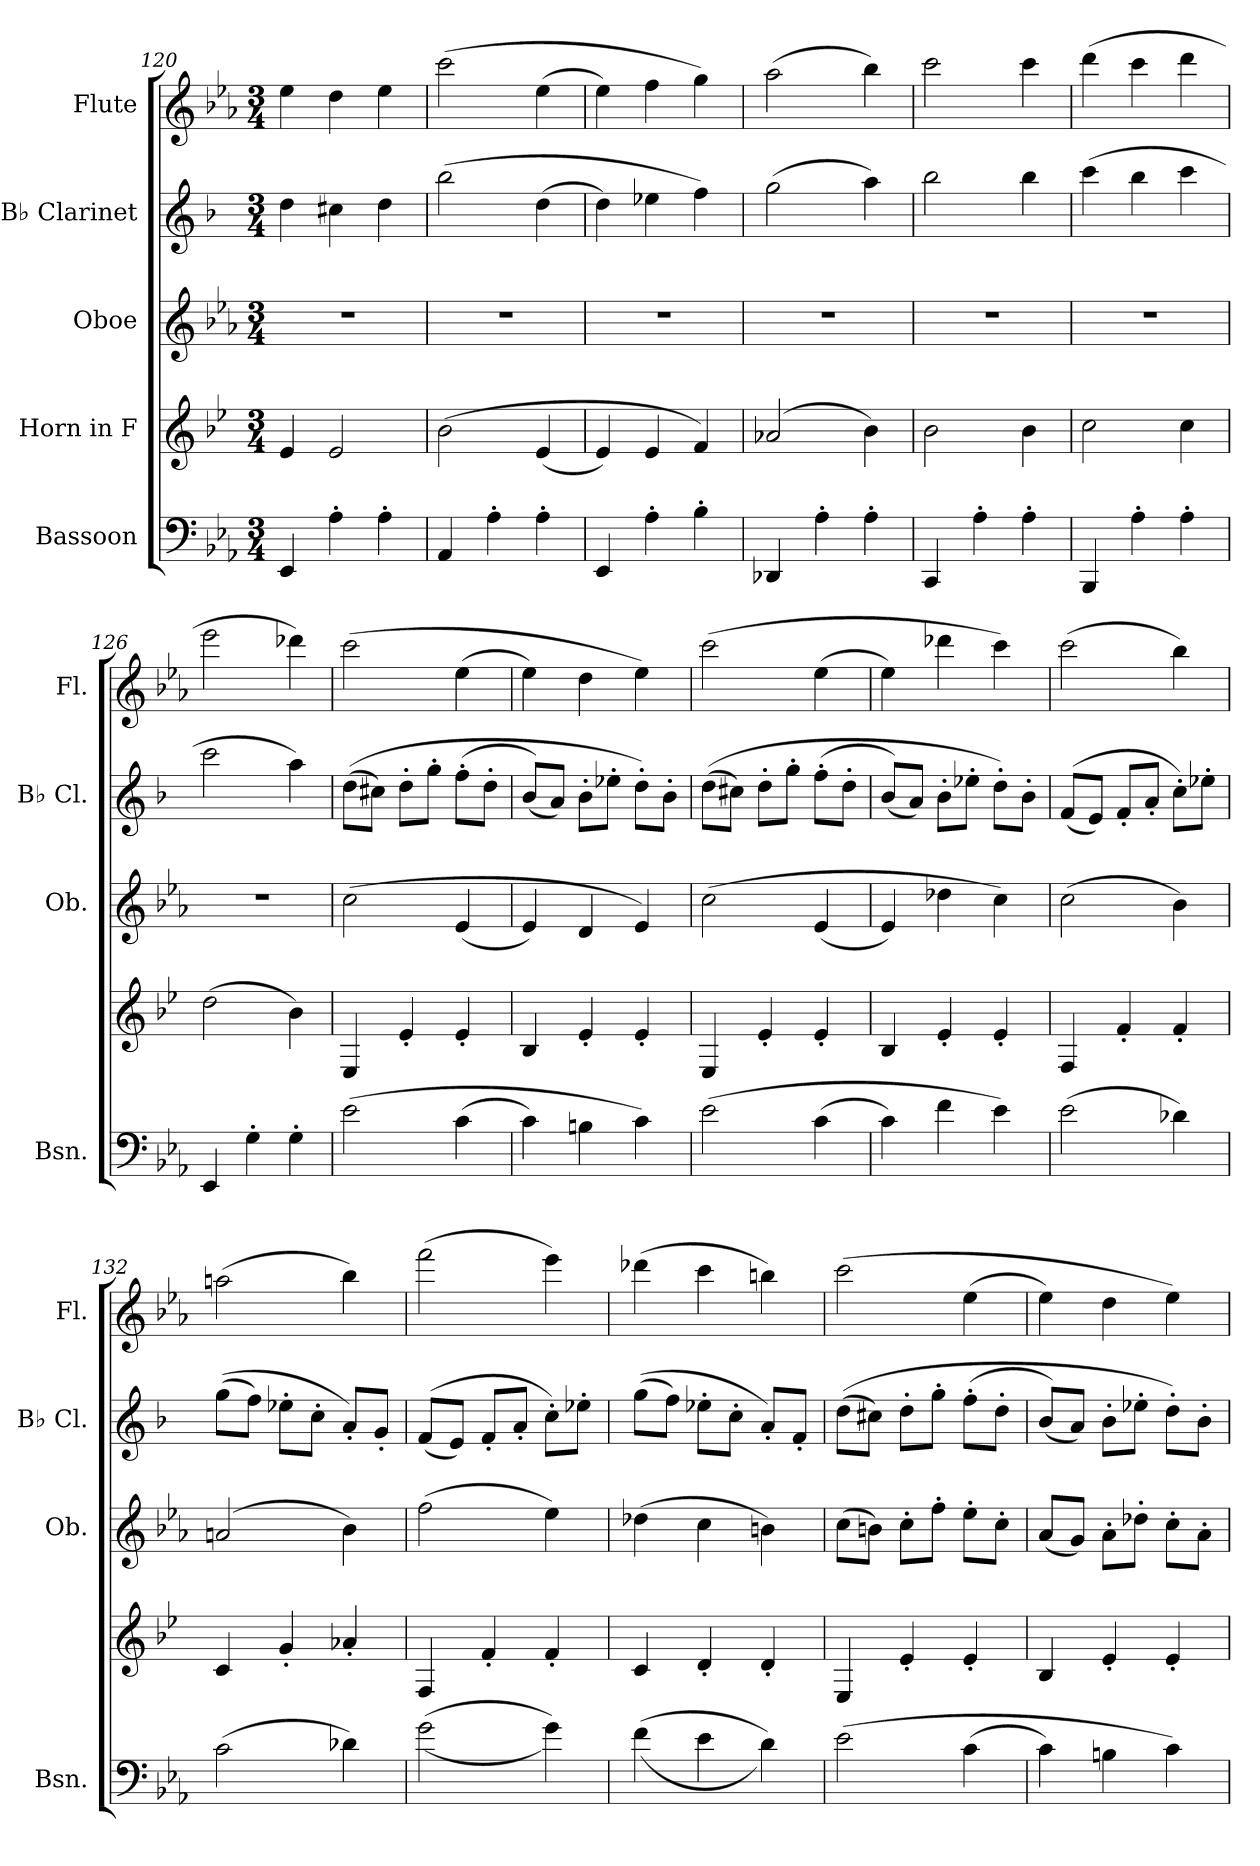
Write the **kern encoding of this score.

**kern	**kern	**kern	**kern	**kern
*part5	*part4	*part3	*part2	*part1
*staff5	*staff4	*staff3	*staff2	*staff1
*I"Bassoon	*I"Horn in F	*I"Oboe	*I"B♭ Clarinet	*I"Flute
*I'Bsn.	*	*I'Ob.	*I'B♭ Cl.	*I'Fl.
*clefF4	*clefG2	*clefG2	*clefG2	*clefG2
*	*ITrd4c7	*	*ITrd1c2	*
*k[b-e-a-]	*k[b-e-a-]	*k[b-e-a-]	*k[b-e-a-]	*k[b-e-a-]
*M3/4	*M3/4	*M3/4	*M3/4	*M3/4
=120	=120	=120	=120	=120
4EE-/	4A-/	2.r	4cc\	4ee-\
4A-'\	2A-/	.	4bn\	4dd\
4A-'\	.	.	4cc\	4ee-\
=121	=121	=121	=121	=121
4AA-/	(2e-\	2.r	(2aa-\	(2ccc\
4A-'\	.	.	.	.
4A-'\	(4A-/	.	(4cc\	(4ee-\
!!LO:LB:g=z
=122	=122	=122	=122	=122
4EE-/	4A-/)	2.r	4cc\)	4ee-\)
4A-'\	4A-/	.	4dd-X\	4ff\
4B-'\	4B-/)	.	4ee-\)	4gg\)
=123	=123	=123	=123	=123
4DD-X/	(2d-X/	2.r	(2ff\	(2aa-\
4A-'\	.	.	.	.
4A-'\	4e-\)	.	4gg\)	4bb-\)
=124	=124	=124	=124	=124
4CC/	2e-\	2.r	2aa-\	2ccc\
4A-'\	.	.	.	.
4A-'\	4e-\	.	4aa-\	4ccc\
=125	=125	=125	=125	=125
4BBB-/	2f\	2.r	(4bb-\	(4ddd\
4A-'\	.	.	4aa-\	4ccc\
4A-'\	4f\	.	4bb-\	4ddd\
=126	=126	=126	=126	=126
4EE-/	(2g\	2.r	2bb-\	2eee-\
4G'\	.	.	.	.
4G'\	4e-\)	.	4gg\)	4ddd-X\)
=127	=127	=127	=127	=127
(2e-\	4AA-/	(2cc\	((8cc\L	(2ccc\
.	.	.	8bn\J)	.
.	4A-'/	.	8cc'\L	.
.	.	.	8ff'\J	.
(4c\	4A-'/	(4e-/	(8ee-'\L	(4ee-\
.	.	.	8cc'\J	.
=128	=128	=128	=128	=128
4c\)	4E-/	4e-/)	(8a-/L)	4ee-\)
.	.	.	8g/J)	.
4Bn\	4A-'/	4d/	8a-'\L	4dd\
.	.	.	8dd-X'\J	.
4c\)	4A-'/	4e-/)	8cc'\L)	4ee-\)
.	.	.	8a-'\J	.
!!LO:PB:g=z
=129	=129	=129	=129	=129
(2e-\	4AA-/	(2cc\	((8cc\L	(2ccc\
.	.	.	8bn\J)	.
.	4A-'/	.	8cc'\L	.
.	.	.	8ff'\J	.
(4c\	4A-'/	(4e-/	(8ee-'\L	(4ee-\
.	.	.	8cc'\J	.
=130	=130	=130	=130	=130
4c\)	4E-/	4e-/)	(8a-/L)	4ee-\)
.	.	.	8g/J)	.
4f\	4A-'/	4dd-X\	8a-'\L	4ddd-X\
.	.	.	8dd-X'\J	.
4e-\)	4A-'/	4cc\)	8cc'\L)	4ccc\)
.	.	.	8a-'\J	.
=131	=131	=131	=131	=131
(2e-\	4BB-/	(2cc\	((8e-/L	(2ccc\
.	.	.	8d/J)	.
.	4B-'/	.	8e-'/L	.
.	.	.	8g'/J	.
4d-X\)	4B-'/	4b-\)	8b-'\L)	4bb-\)
.	.	.	8dd-X'\J	.
=132	=132	=132	=132	=132
(2c\	4F/	(2an/	((8ff\L	(2aan\
.	.	.	8ee-\J)	.
.	4c'/	.	8dd-X'\L	.
.	.	.	8b-'\J	.
4d-X\)	4d-X'/	4b-\)	8g'/L)	4bb-\)
.	.	.	8f'/J	.
=133	=133	=133	=133	=133
((2g\	4BB-/	(2ff\	((8e-/L	(2fff\
.	.	.	8d/J)	.
.	4B-'/	.	8e-'/L	.
.	.	.	8g'/J	.
4g\))	4B-'/	4ee-\)	8b-'\L)	4eee-\)
.	.	.	8dd-X'\J	.
!!LO:LB:g=z
=134	=134	=134	=134	=134
((4f\	4F/	(4dd-X\	((8ff\L	(4ddd-X\
.	.	.	8ee-\J)	.
4e-\	4G'/	4cc\	8dd-X'\L	4ccc\
.	.	.	8b-'\J	.
4d\))	4G'/	4bn\)	8g'/L)	4bbn\)
.	.	.	8e-'/J	.
=135	=135	=135	=135	=135
(2e-\	4AA-/	(8cc\L	((8cc\L	(2ccc\
.	.	8bn\J)	8bn\J)	.
.	4A-'/	8cc'\L	8cc'\L	.
.	.	8ff'\J	8ff'\J	.
(4c\	4A-'/	8ee-'\L	(8ee-'\L	(4ee-\
.	.	8cc'\J	8cc'\J	.
=136	=136	=136	=136	=136
4c\)	4E-/	(8a-/L	(8a-/L)	4ee-\)
.	.	8g/J)	8g/J)	.
4Bn\	4A-'/	8a-'\L	8a-'\L	4dd\
.	.	8dd-X'\J	8dd-X'\J	.
4c\)	4A-'/	8cc'\L	8cc'\L)	4ee-\)
.	.	8a-'\J	8a-'\J	.
=	=	=	=	=
*-	*-	*-	*-	*-
